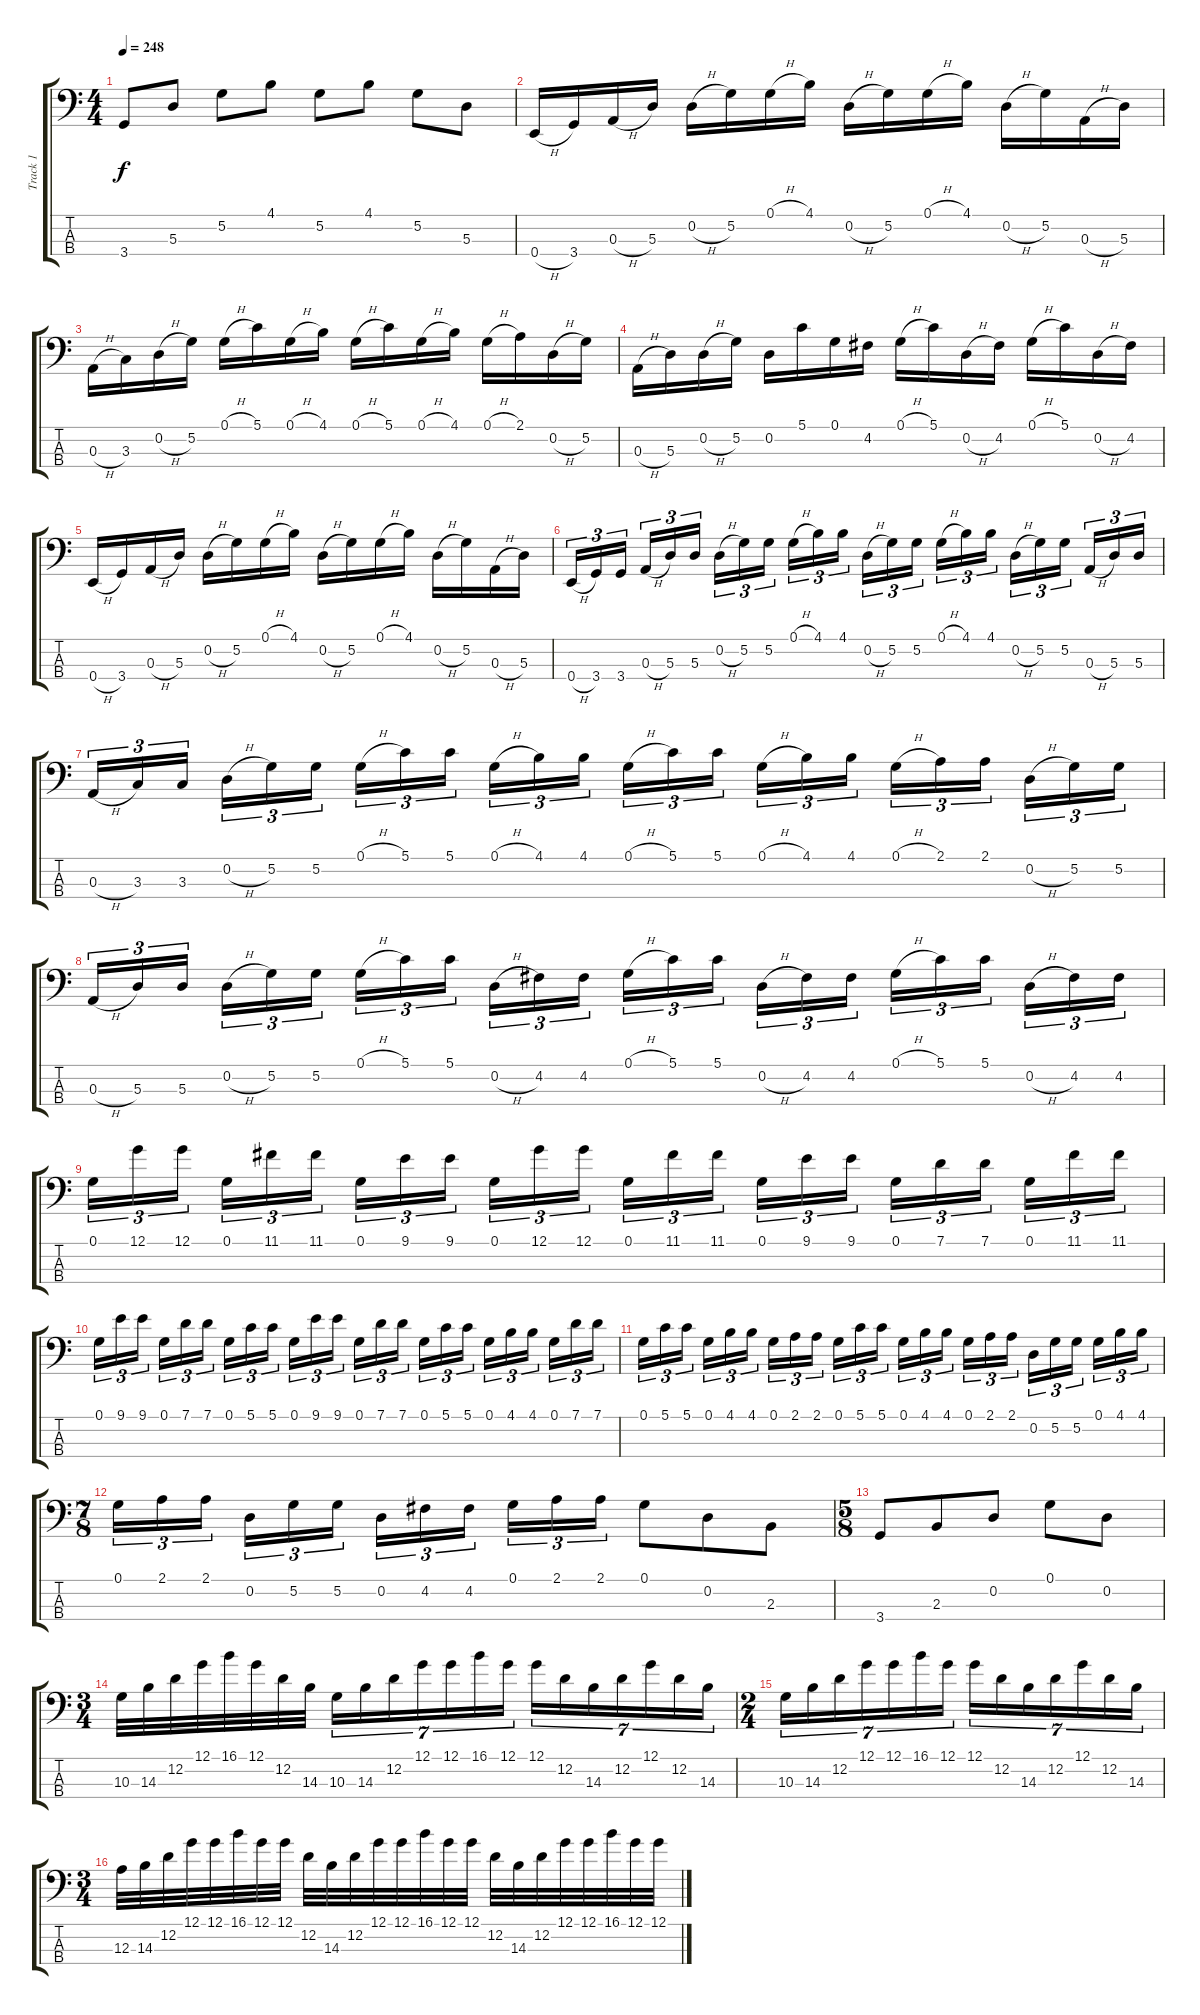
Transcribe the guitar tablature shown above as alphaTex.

\track ("Track 1" "Track 1") {instrument slapbass2}
\staff {score tabs}
\tuning (G2 D2 A1 E1) {hide}
\ts (4 4)
\tempo 248
\clef f4
\ks c
3.4.8{dy f} 5.3.8 5.2.8 4.1.8 5.2.8 4.1.8 5.2.8 5.3.8 |
0.4{h}.16 3.4.16 0.3{h}.16 5.3.16 0.2{h}.16 5.2.16 0.1{h}.16 4.1.16 0.2{h}.16 5.2.16 0.1{h}.16 4.1.16 0.2{h}.16 5.2.16 0.3{h}.16 5.3.16 |
0.3{h}.16 3.3.16 0.2{h}.16 5.2.16 0.1{h}.16 5.1.16 0.1{h}.16 4.1.16 0.1{h}.16 5.1.16 0.1{h}.16 4.1.16 0.1{h}.16 2.1.16 0.2{h}.16 5.2.16 |
0.3{h}.16 5.3.16 0.2{h}.16 5.2.16 0.2.16 5.1.16 0.1.16 4.2.16 0.1{h}.16 5.1.16 0.2{h}.16 4.2.16 0.1{h}.16 5.1.16 0.2{h}.16 4.2.16 |
0.4{h}.16 3.4.16 0.3{h}.16 5.3.16 0.2{h}.16 5.2.16 0.1{h}.16 4.1.16 0.2{h}.16 5.2.16 0.1{h}.16 4.1.16 0.2{h}.16 5.2.16 0.3{h}.16 5.3.16 |
0.4{h}.16{tu (3 2)} 3.4.16{tu (3 2)} 3.4.16{tu (3 2) beam splitsecondary} 0.3{h}.16{tu (3 2)} 5.3.16{tu (3 2)} 5.3.16{tu (3 2)} 0.2{h}.16{tu (3 2)} 5.2.16{tu (3 2)} 5.2.16{tu (3 2) beam splitsecondary} 0.1{h}.16{tu (3 2)} 4.1.16{tu (3 2)} 4.1.16{tu (3 2)} 0.2{h}.16{tu (3 2)} 5.2.16{tu (3 2)} 5.2.16{tu (3 2) beam splitsecondary} 0.1{h}.16{tu (3 2)} 4.1.16{tu (3 2)} 4.1.16{tu (3 2)} 0.2{h}.16{tu (3 2)} 5.2.16{tu (3 2)} 5.2.16{tu (3 2) beam splitsecondary} 0.3{h}.16{tu (3 2)} 5.3.16{tu (3 2)} 5.3.16{tu (3 2)} |
0.3{h}.16{tu (3 2)} 3.3.16{tu (3 2)} 3.3.16{tu (3 2) beam splitsecondary} 0.2{h}.16{tu (3 2)} 5.2.16{tu (3 2)} 5.2.16{tu (3 2)} 0.1{h}.16{tu (3 2)} 5.1.16{tu (3 2)} 5.1.16{tu (3 2) beam splitsecondary} 0.1{h}.16{tu (3 2)} 4.1.16{tu (3 2)} 4.1.16{tu (3 2)} 0.1{h}.16{tu (3 2)} 5.1.16{tu (3 2)} 5.1.16{tu (3 2) beam splitsecondary} 0.1{h}.16{tu (3 2)} 4.1.16{tu (3 2)} 4.1.16{tu (3 2)} 0.1{h}.16{tu (3 2)} 2.1.16{tu (3 2)} 2.1.16{tu (3 2) beam splitsecondary} 0.2{h}.16{tu (3 2)} 5.2.16{tu (3 2)} 5.2.16{tu (3 2)} |
0.3{h}.16{tu (3 2)} 5.3.16{tu (3 2)} 5.3.16{tu (3 2) beam splitsecondary} 0.2{h}.16{tu (3 2)} 5.2.16{tu (3 2)} 5.2.16{tu (3 2)} 0.1{h}.16{tu (3 2)} 5.1.16{tu (3 2)} 5.1.16{tu (3 2) beam splitsecondary} 0.2{h}.16{tu (3 2)} 4.2.16{tu (3 2)} 4.2.16{tu (3 2)} 0.1{h}.16{tu (3 2)} 5.1.16{tu (3 2)} 5.1.16{tu (3 2) beam splitsecondary} 0.2{h}.16{tu (3 2)} 4.2.16{tu (3 2)} 4.2.16{tu (3 2)} 0.1{h}.16{tu (3 2)} 5.1.16{tu (3 2)} 5.1.16{tu (3 2) beam splitsecondary} 0.2{h}.16{tu (3 2)} 4.2.16{tu (3 2)} 4.2.16{tu (3 2)} |
0.1.16{tu (3 2)} 12.1.16{tu (3 2)} 12.1.16{tu (3 2) beam splitsecondary} 0.1.16{tu (3 2)} 11.1.16{tu (3 2)} 11.1.16{tu (3 2)} 0.1.16{tu (3 2)} 9.1.16{tu (3 2)} 9.1.16{tu (3 2) beam splitsecondary} 0.1.16{tu (3 2)} 12.1.16{tu (3 2)} 12.1.16{tu (3 2)} 0.1.16{tu (3 2)} 11.1.16{tu (3 2)} 11.1.16{tu (3 2) beam splitsecondary} 0.1.16{tu (3 2)} 9.1.16{tu (3 2)} 9.1.16{tu (3 2)} 0.1.16{tu (3 2)} 7.1.16{tu (3 2)} 7.1.16{tu (3 2) beam splitsecondary} 0.1.16{tu (3 2)} 11.1.16{tu (3 2)} 11.1.16{tu (3 2)} |
0.1.16{tu (3 2)} 9.1.16{tu (3 2)} 9.1.16{tu (3 2) beam splitsecondary} 0.1.16{tu (3 2)} 7.1.16{tu (3 2)} 7.1.16{tu (3 2)} 0.1.16{tu (3 2)} 5.1.16{tu (3 2)} 5.1.16{tu (3 2) beam splitsecondary} 0.1.16{tu (3 2)} 9.1.16{tu (3 2)} 9.1.16{tu (3 2)} 0.1.16{tu (3 2)} 7.1.16{tu (3 2)} 7.1.16{tu (3 2) beam splitsecondary} 0.1.16{tu (3 2)} 5.1.16{tu (3 2)} 5.1.16{tu (3 2)} 0.1.16{tu (3 2)} 4.1.16{tu (3 2)} 4.1.16{tu (3 2) beam splitsecondary} 0.1.16{tu (3 2)} 7.1.16{tu (3 2)} 7.1.16{tu (3 2)} |
0.1.16{tu (3 2)} 5.1.16{tu (3 2)} 5.1.16{tu (3 2) beam splitsecondary} 0.1.16{tu (3 2)} 4.1.16{tu (3 2)} 4.1.16{tu (3 2)} 0.1.16{tu (3 2)} 2.1.16{tu (3 2)} 2.1.16{tu (3 2) beam splitsecondary} 0.1.16{tu (3 2)} 5.1.16{tu (3 2)} 5.1.16{tu (3 2)} 0.1.16{tu (3 2)} 4.1.16{tu (3 2)} 4.1.16{tu (3 2) beam splitsecondary} 0.1.16{tu (3 2)} 2.1.16{tu (3 2)} 2.1.16{tu (3 2)} 0.2.16{tu (3 2)} 5.2.16{tu (3 2)} 5.2.16{tu (3 2) beam splitsecondary} 0.1.16{tu (3 2)} 4.1.16{tu (3 2)} 4.1.16{tu (3 2)} |
\ts (7 8)
0.1.16{tu (3 2)} 2.1.16{tu (3 2)} 2.1.16{tu (3 2)} 0.2.16{tu (3 2)} 5.2.16{tu (3 2)} 5.2.16{tu (3 2)} 0.2.16{tu (3 2)} 4.2.16{tu (3 2)} 4.2.16{tu (3 2)} 0.1.16{tu (3 2)} 2.1.16{tu (3 2)} 2.1.16{tu (3 2)} 0.1.8 0.2.8 2.3.8 |
\ts (5 8)
3.4.8 2.3.8 0.2.8 0.1.8 0.2.8 |
\ts (3 4)
10.3.32 14.3.32 12.2.32 12.1.32 16.1.32 12.1.32 12.2.32 14.3.32 10.3.16{tu (7 4)} 14.3.16{tu (7 4)} 12.2.16{tu (7 4)} 12.1.16{tu (7 4)} 12.1.16{tu (7 4)} 16.1.16{tu (7 4)} 12.1.16{tu (7 4)} 12.1.16{tu (7 4)} 12.2.16{tu (7 4)} 14.3.16{tu (7 4)} 12.2.16{tu (7 4)} 12.1.16{tu (7 4)} 12.2.16{tu (7 4)} 14.3.16{tu (7 4)} |
\ts (2 4)
10.3.16{tu (7 4)} 14.3.16{tu (7 4)} 12.2.16{tu (7 4)} 12.1.16{tu (7 4)} 12.1.16{tu (7 4)} 16.1.16{tu (7 4)} 12.1.16{tu (7 4)} 12.1.16{tu (7 4)} 12.2.16{tu (7 4)} 14.3.16{tu (7 4)} 12.2.16{tu (7 4)} 12.1.16{tu (7 4)} 12.2.16{tu (7 4)} 14.3.16{tu (7 4)} |
\ts (3 4)
12.3.32 14.3.32 12.2.32 12.1.32 12.1.32 16.1.32 12.1.32 12.1.32 12.2.32 14.3.32 12.2.32 12.1.32 12.1.32 16.1.32 12.1.32 12.1.32 12.2.32 14.3.32 12.2.32 12.1.32 12.1.32 16.1.32 12.1.32 12.1.32
